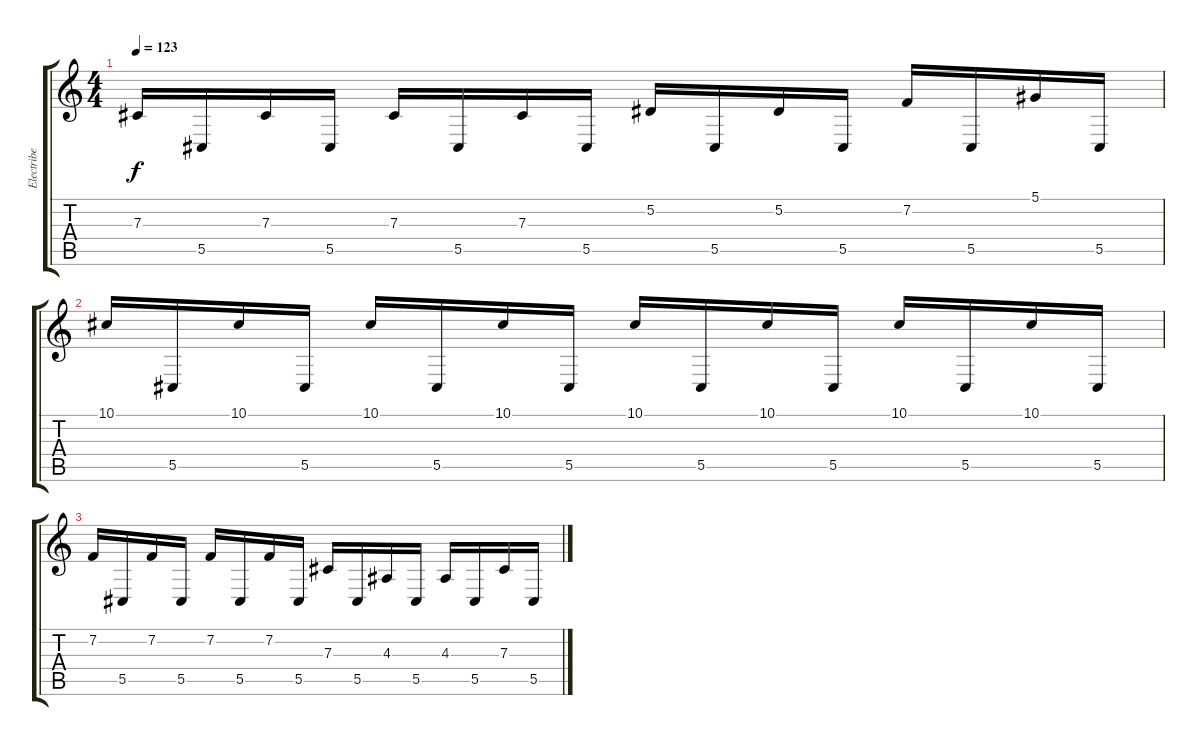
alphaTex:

\track ("Electribe" "Electribe") {instrument lead2sawtooth}
\staff {score tabs}
\tuning (Eb4 Bb3 Gb3 Db3 Ab2 Db2) {hide}
\ts (4 4)
\tempo 123
\clef g2
\ks c
7.3.16{dy f} 5.5.16 7.3.16 5.5.16 7.3.16 5.5.16 7.3.16 5.5.16 5.2.16 5.5.16 5.2.16 5.5.16 7.2.16 5.5.16 5.1.16 5.5.16 |
10.1.16 5.5.16 10.1.16 5.5.16 10.1.16 5.5.16 10.1.16 5.5.16 10.1.16 5.5.16 10.1.16 5.5.16 10.1.16 5.5.16 10.1.16 5.5.16 |
7.2.16 5.5.16 7.2.16 5.5.16 7.2.16 5.5.16 7.2.16 5.5.16 7.3.16 5.5.16 4.3.16 5.5.16 4.3.16 5.5.16 7.3.16 5.5.16
